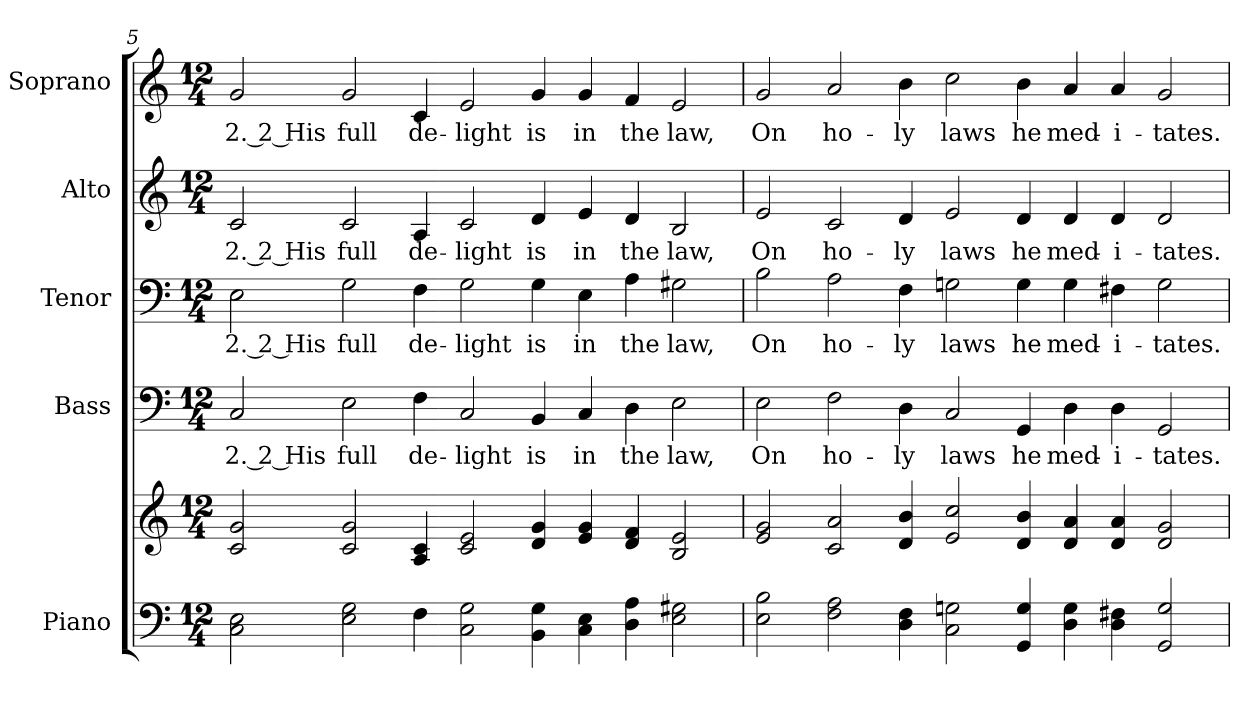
**kern	**kern	**kern	**text	**kern	**text	**kern	**text	**kern	**text
*part5	*part5	*part4	*part4	*part3	*part3	*part2	*part2	*part1	*part1
*staff6	*staff5	*staff4	*staff4	*staff3	*staff3	*staff2	*staff2	*staff1	*staff1
*I"Piano	*	*I"Bass	*	*I"Tenor	*	*I"Alto	*	*I"Soprano	*
*I'Pno.	*	*I'B.	*	*I'T.	*	*I'A.	*	*I'S.	*
!!LO:PB:g=z
*clefF4	*clefG2	*clefF4	*	*clefF4	*	*clefG2	*	*clefG2	*
*k[]	*k[]	*k[]	*	*k[]	*	*k[]	*	*k[]	*
*C:	*C:	*C:	*	*C:	*	*C:	*	*C:	*
*M12/4	*M12/4	*M12/4	*	*M12/4	*	*M12/4	*	*M12/4	*
=5	=5	=5	=5	=5	=5	=5	=5	=5	=5
!	!	!	!LO:LY:b:color=#000000	!	!	!	!	!	!
!	!	!	!	!	!LO:LY:b:color=#000000	!	!	!	!
!	!	!	!	!	!	!	!LO:LY:b:color=#000000	!	!
!	!	!	!	!	!	!	!	!	!LO:LY:b:color=#000000
2Ci\ 2Ei	2ci/ 2gi	2Ci/	2. 2 His	2Ei\	2. 2 His	2ci/	2. 2 His	2gi/	2. 2 His
!	!	!	!LO:LY:b:color=#000000	!	!	!	!	!	!
!	!	!	!	!	!LO:LY:b:color=#000000	!	!	!	!
!	!	!	!	!	!	!	!LO:LY:b:color=#000000	!	!
!	!	!	!	!	!	!	!	!	!LO:LY:b:color=#000000
2Ei\ 2Gi	2ci/ 2gi	2Ei\	full	2Gi\	full	2ci/	full	2gi/	full
!	!	!	!LO:LY:b:color=#000000	!	!	!	!	!	!
!	!	!	!	!	!LO:LY:b:color=#000000	!	!	!	!
!	!	!	!	!	!	!	!LO:LY:b:color=#000000	!	!
!	!	!	!	!	!	!	!	!	!LO:LY:b:color=#000000
4Fi\	4Ai/ 4ci	4Fi\	de-	4Fi\	de-	4Ai/	de-	4ci/	de-
!	!	!	!LO:LY:b:color=#000000	!	!	!	!	!	!
!	!	!	!	!	!LO:LY:b:color=#000000	!	!	!	!
!	!	!	!	!	!	!	!LO:LY:b:color=#000000	!	!
!	!	!	!	!	!	!	!	!	!LO:LY:b:color=#000000
2Ci\ 2Gi	2ci/ 2ei	2Ci/	-light	2Gi\	-light	2ci/	-light	2ei/	-light
!	!	!	!LO:LY:b:color=#000000	!	!	!	!	!	!
!	!	!	!	!	!LO:LY:b:color=#000000	!	!	!	!
!	!	!	!	!	!	!	!LO:LY:b:color=#000000	!	!
!	!	!	!	!	!	!	!	!	!LO:LY:b:color=#000000
4BBi\ 4Gi	4di/ 4gi	4BBi/	is	4Gi\	is	4di/	is	4gi/	is
!	!	!	!LO:LY:b:color=#000000	!	!	!	!	!	!
!	!	!	!	!	!LO:LY:b:color=#000000	!	!	!	!
!	!	!	!	!	!	!	!LO:LY:b:color=#000000	!	!
!	!	!	!	!	!	!	!	!	!LO:LY:b:color=#000000
4Ci\ 4Ei	4ei/ 4gi	4Ci/	in	4Ei\	in	4ei/	in	4gi/	in
!	!	!	!LO:LY:b:color=#000000	!	!	!	!	!	!
!	!	!	!	!	!LO:LY:b:color=#000000	!	!	!	!
!	!	!	!	!	!	!	!LO:LY:b:color=#000000	!	!
!	!	!	!	!	!	!	!	!	!LO:LY:b:color=#000000
4Di\ 4Ai	4di/ 4fi	4Di\	the	4Ai\	the	4di/	the	4fi/	the
!	!	!	!LO:LY:b:color=#000000	!	!	!	!	!	!
!	!	!	!	!	!LO:LY:b:color=#000000	!	!	!	!
!	!	!	!	!	!	!	!LO:LY:b:color=#000000	!	!
!	!	!	!	!	!	!	!	!	!LO:LY:b:color=#000000
2Ei\ 2G#Xi	2Bi/ 2ei	2Ei\	law,	2G#Xi\	law,	2Bi/	law,	2ei/	law,
=6	=6	=6	=6	=6	=6	=6	=6	=6	=6
!	!	!	!LO:LY:b:color=#000000	!	!	!	!	!	!
!	!	!	!	!	!LO:LY:b:color=#000000	!	!	!	!
!	!	!	!	!	!	!	!LO:LY:b:color=#000000	!	!
!	!	!	!	!	!	!	!	!	!LO:LY:b:color=#000000
2Ei\ 2Bi	2ei/ 2gi	2Ei\	On	2Bi\	On	2ei/	On	2gi/	On
!	!	!	!LO:LY:b:color=#000000	!	!	!	!	!	!
!	!	!	!	!	!LO:LY:b:color=#000000	!	!	!	!
!	!	!	!	!	!	!	!LO:LY:b:color=#000000	!	!
!	!	!	!	!	!	!	!	!	!LO:LY:b:color=#000000
2Fi\ 2Ai	2ci/ 2ai	2Fi\	ho-	2Ai\	ho-	2ci/	ho-	2ai/	ho-
!	!	!	!LO:LY:b:color=#000000	!	!	!	!	!	!
!	!	!	!	!	!LO:LY:b:color=#000000	!	!	!	!
!	!	!	!	!	!	!	!LO:LY:b:color=#000000	!	!
!	!	!	!	!	!	!	!	!	!LO:LY:b:color=#000000
4Di\ 4Fi	4di/ 4bi	4Di\	-ly	4Fi\	-ly	4di/	-ly	4bi\	-ly
!	!	!	!LO:LY:b:color=#000000	!	!	!	!	!	!
!	!	!	!	!	!LO:LY:b:color=#000000	!	!	!	!
!	!	!	!	!	!	!	!LO:LY:b:color=#000000	!	!
!	!	!	!	!	!	!	!	!	!LO:LY:b:color=#000000
2Ci\ 2Gni	2ei/ 2cci	2Ci/	laws	2Gni\	laws	2ei/	laws	2cci\	laws
!	!	!	!LO:LY:b:color=#000000	!	!	!	!	!	!
!	!	!	!	!	!LO:LY:b:color=#000000	!	!	!	!
!	!	!	!	!	!	!	!LO:LY:b:color=#000000	!	!
!	!	!	!	!	!	!	!	!	!LO:LY:b:color=#000000
4GGi/ 4Gi	4di/ 4bi	4GGi/	he	4Gi\	he	4di/	he	4bi\	he
!	!	!	!LO:LY:b:color=#000000	!	!	!	!	!	!
!	!	!	!	!	!LO:LY:b:color=#000000	!	!	!	!
!	!	!	!	!	!	!	!LO:LY:b:color=#000000	!	!
!	!	!	!	!	!	!	!	!	!LO:LY:b:color=#000000
4Di\ 4Gi	4di/ 4ai	4Di\	med-	4Gi\	med-	4di/	med-	4ai/	med-
!	!	!	!LO:LY:b:color=#000000	!	!	!	!	!	!
!	!	!	!	!	!LO:LY:b:color=#000000	!	!	!	!
!	!	!	!	!	!	!	!LO:LY:b:color=#000000	!	!
!	!	!	!	!	!	!	!	!	!LO:LY:b:color=#000000
4Di\ 4F#Xi	4di/ 4ai	4Di\	-i-	4F#Xi\	-i-	4di/	-i-	4ai/	-i-
!	!	!	!LO:LY:b:color=#000000	!	!	!	!	!	!
!	!	!	!	!	!LO:LY:b:color=#000000	!	!	!	!
!	!	!	!	!	!	!	!LO:LY:b:color=#000000	!	!
!	!	!	!	!	!	!	!	!	!LO:LY:b:color=#000000
2GGi/ 2Gi	2di/ 2gi	2GGi/	-tates.	2Gi\	-tates.	2di/	-tates.	2gi/	-tates.
=	=	=	=	=	=	=	=	=	=
*-	*-	*-	*-	*-	*-	*-	*-	*-	*-
